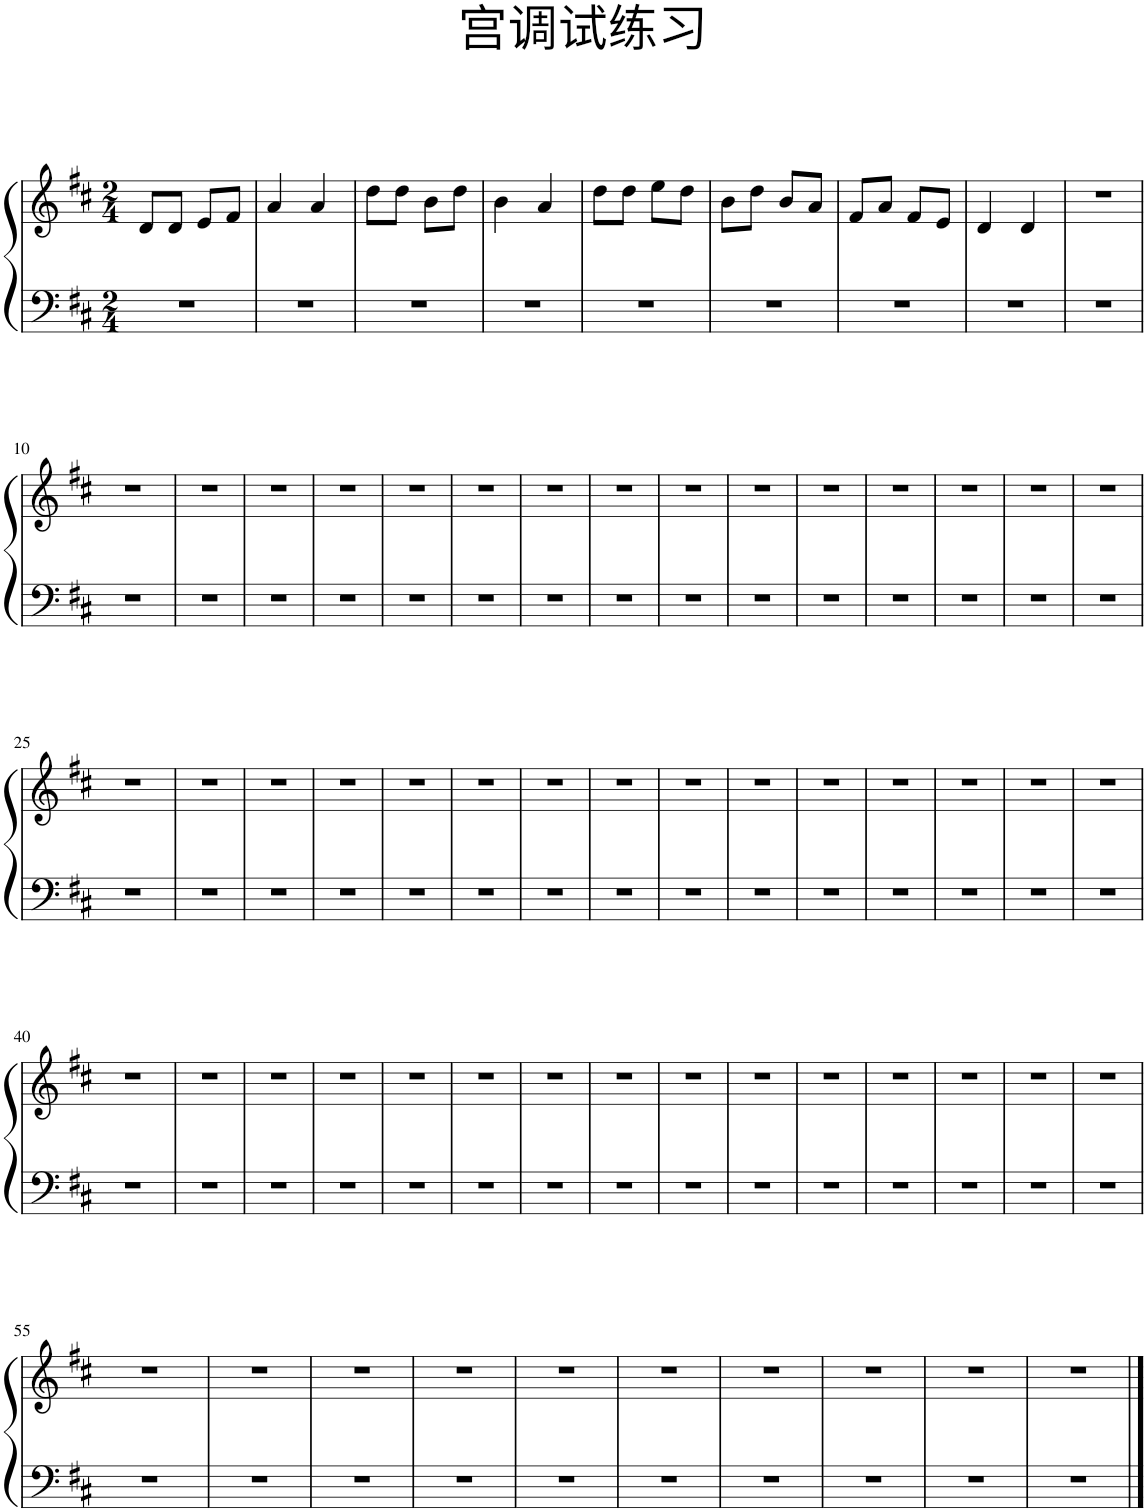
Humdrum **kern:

**kern	**kern
*part1	*part1
*staff2	*staff1
*I"钢琴	*
*clefF4	*clefG2
*k[f#c#]	*k[f#c#]
*M2/4	*M2/4
=1	=1
2r	8d/L
.	8d/J
.	8e/L
.	8f#/J
=2	=2
2r	4a/
.	4a/
=3	=3
2r	8dd\L
.	8dd\J
.	8b\L
.	8dd\J
=4	=4
2r	4b\
.	4a/
=5	=5
2r	8dd\L
.	8dd\J
.	8ee\L
.	8dd\J
=6	=6
2r	8b\L
.	8dd\J
.	8b/L
.	8a/J
=7	=7
2r	8f#/L
.	8a/J
.	8f#/L
.	8e/J
=8	=8
2r	4d/
.	4d/
=9	=9
2r	2r
!!LO:LB:g=z
=10	=10
2r	2r
=11	=11
2r	2r
=12	=12
2r	2r
=13	=13
2r	2r
=14	=14
2r	2r
=15	=15
2r	2r
=16	=16
2r	2r
=17	=17
2r	2r
=18	=18
2r	2r
=19	=19
2r	2r
=20	=20
2r	2r
=21	=21
2r	2r
=22	=22
2r	2r
=23	=23
2r	2r
=24	=24
2r	2r
!!LO:LB:g=z
=25	=25
2r	2r
=26	=26
2r	2r
=27	=27
2r	2r
=28	=28
2r	2r
=29	=29
2r	2r
=30	=30
2r	2r
=31	=31
2r	2r
=32	=32
2r	2r
=33	=33
2r	2r
=34	=34
2r	2r
=35	=35
2r	2r
=36	=36
2r	2r
=37	=37
2r	2r
=38	=38
2r	2r
=39	=39
2r	2r
!!LO:LB:g=z
=40	=40
2r	2r
=41	=41
2r	2r
=42	=42
2r	2r
=43	=43
2r	2r
=44	=44
2r	2r
=45	=45
2r	2r
=46	=46
2r	2r
=47	=47
2r	2r
=48	=48
2r	2r
=49	=49
2r	2r
=50	=50
2r	2r
=51	=51
2r	2r
=52	=52
2r	2r
=53	=53
2r	2r
=54	=54
2r	2r
!!LO:LB:g=z
=55	=55
2r	2r
=56	=56
2r	2r
=57	=57
2r	2r
=58	=58
2r	2r
=59	=59
2r	2r
=60	=60
2r	2r
=61	=61
2r	2r
=62	=62
2r	2r
=63	=63
2r	2r
=64	=64
2r	2r
==	==
*-	*-
